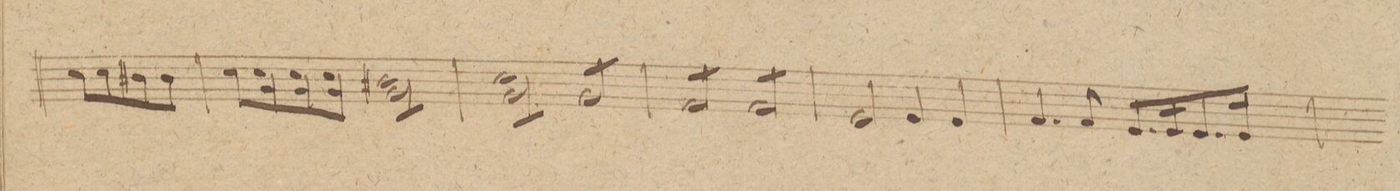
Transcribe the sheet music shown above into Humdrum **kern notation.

**kern	**dynam
*I"Violino IIdo	*
*clefG2	*
*k[f#c#g#]	*
*met(c|)	*
*M2/2	*
*Xtremolo	*
8cc#\L	.
8cc#\	.
8b#X\	.
8b#\J	.
=136	=136
8cc#\L	.
8cc# 8g#\	.
8cc# 8g#\	.
8cc#J 8g#\	.
*tremolo	*
8b#X 8g#\L	.
8b#X 8g#\	.
8b#X 8g#\	.
8b#X 8g#\J	.
=137	=137
8cc# 8g#\L	.
8cc# 8g#\	.
8cc# 8g#\	.
8cc# 8g#\J	.
8g#/L	.
8g#/	.
8g#/	.
8g#/J	.
=138	=138
8f#/L	.
8f#/	.
8f#/	.
8f#/J	.
8f#/L	.
8f#/	.
8f#/	.
8f#/J	.
*Xtremolo	*
=139	=139
2e/	.
4e/	.
4e/	.
=140	=140
4.f#/	.
8f#/	.
8.e/L	.
16e/K	.
8.e/	.
16e/Jk	.
=141	=141
*-	*-
